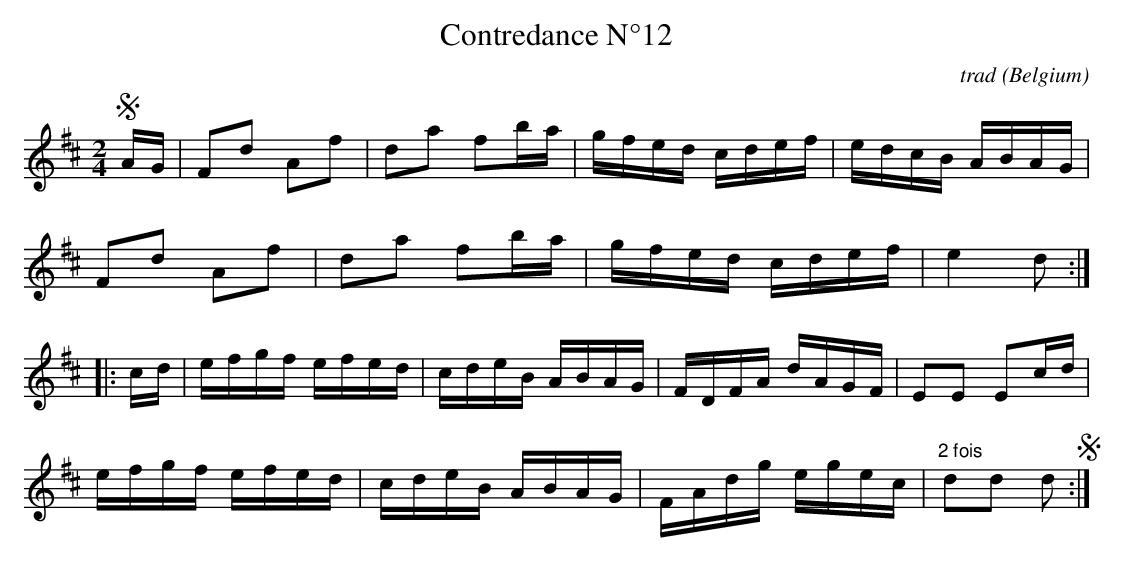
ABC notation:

X:1
T:Contredance N°12
C:trad
O:Belgium
M:2/4
L:1/16
K:Dmaj
!segno!AG|F2d2 A2f2|d2a2 f2ba|gfed cdef|edcB ABAG|
F2d2 A2f2|d2a2 f2ba|gfed cdef|e4d2:|
|:cd|efgf efed|cdeB ABAG|FDFA dAGF|E2E2 E2cd|
efgf efed|cdeB ABAG|FAdg egec|"2 fois"d2d2 d2 !segno!:|]
